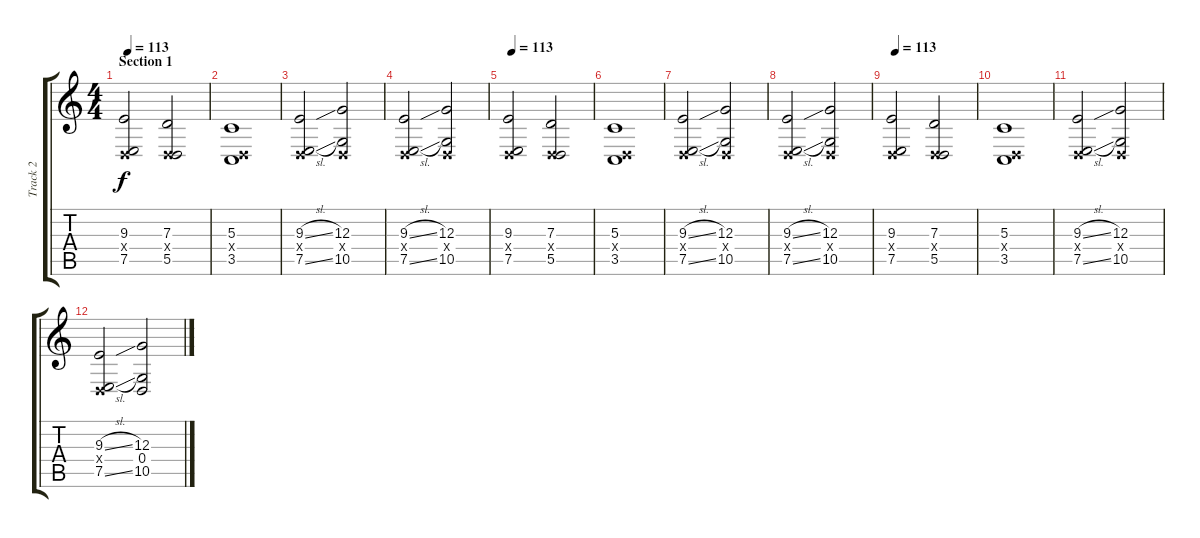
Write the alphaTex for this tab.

\track ("Track 2" "Track 2") {instrument viola}
\staff {score tabs}
\tuning (E4 B3 G3 D3 A2 E2) {hide}
\ts (4 4)
\section ("" "Section 1")
\tempo 113
\clef g2
\ks c
(9.3 0.4{x} 7.5).2{dy f instrument distortionguitar} (7.3 0.4{x} 5.5).2 |
(5.3 0.4{x} 3.5).1 |
(9.3{sl} 0.4{x} 7.5{sl}).2 (12.3 0.4{x} 10.5).2 |
(9.3{sl} 0.4{x} 7.5{sl}).2 (12.3 0.4{x} 10.5).2 |
\tempo 113
(9.3 0.4{x} 7.5).2{instrument distortionguitar} (7.3 0.4{x} 5.5).2 |
(5.3 0.4{x} 3.5).1 |
(9.3{sl} 0.4{x} 7.5{sl}).2 (12.3 0.4{x} 10.5).2 |
(9.3{sl} 0.4{x} 7.5{sl}).2 (12.3 0.4{x} 10.5).2 |
\tempo 113
(9.3 0.4{x} 7.5).2{instrument distortionguitar} (7.3 0.4{x} 5.5).2 |
(5.3 0.4{x} 3.5).1 |
(9.3{sl} 0.4{x} 7.5{sl}).2 (12.3 0.4{x} 10.5).2 |
(9.3{sl} 0.4{x} 7.5{sl}).2 (12.3 0.4 10.5).2
